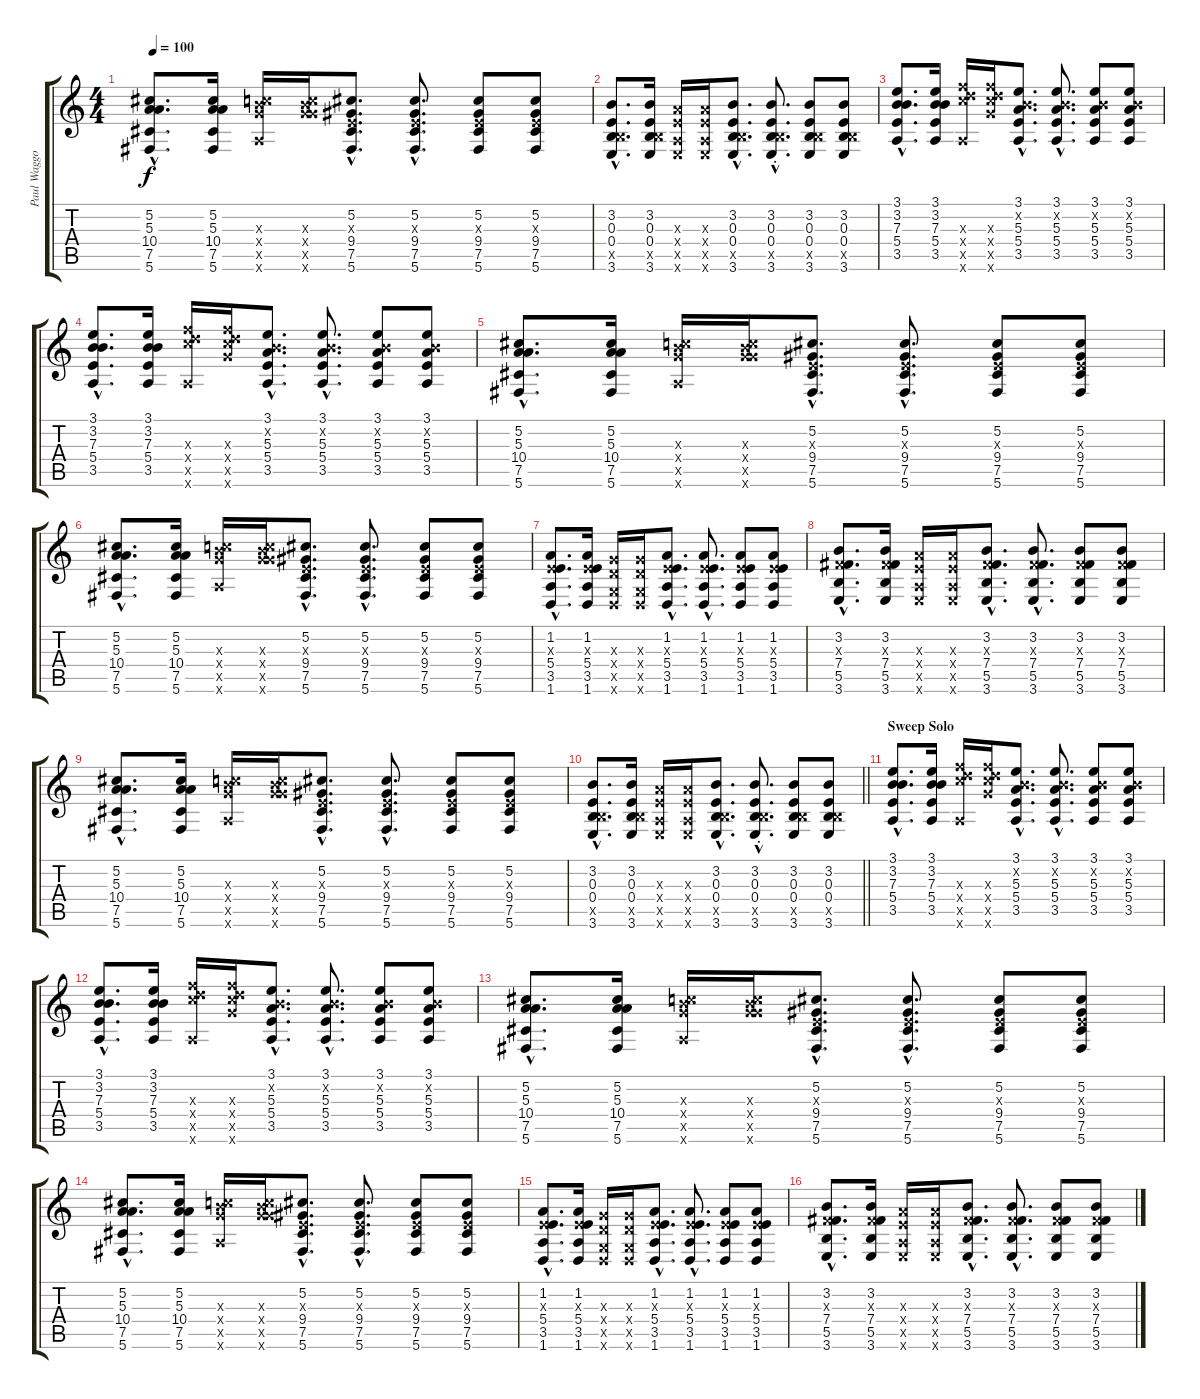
\track ("Paul Waggoner" "Paul Waggo") {instrument distortionguitar}
\staff {score tabs}
\tuning (Db4 Ab3 E3 B2 Gb2 Db2) {hide}
\ts (4 4)
\tempo 100
\clef g2
\ks c
(5.2{hac} 5.3{hac} 10.4{hac} 7.5{hac} 5.6{hac}).8{d dy f} (5.2 5.3 10.4 7.5 5.6).16 (7.3{x} 8.4{x} 18.5{x} 8.6{x}).16 (7.3{x} 8.4{x} 18.5{x} 18.6{x}).16 (5.2{hac} 0.3{hac x} 9.4{hac} 7.5{hac} 5.6{hac}).8{d} (5.2{hac} 0.3{hac x} 9.4{hac} 7.5{hac} 5.6{hac}).8{d} (5.2 0.3{x} 9.4 7.5 5.6).8 (5.2 0.3{x} 9.4 7.5 5.6).8 |
(3.2{hac} 0.3{hac} 0.4{hac} 5.5{hac x} 3.6{hac}).8{d} (3.2 0.3 0.4 5.5{x} 3.6).16 (5.3{x} 5.4{x} 3.5{x} 3.6{x}).16 (5.3{x} 5.4{x} 3.5{x} 3.6{x}).16 (3.2{hac} 0.3{hac} 0.4{hac} 5.5{hac x} 3.6{hac}).8{d} (3.2{hac st} 0.3{hac st} 0.4{hac st} 5.5{hac x} 3.6{hac st}).8{d} (3.2 0.3 0.4 5.5{x} 3.6).8 (3.2 0.3 0.4 5.5{x} 3.6).8 |
(3.1{hac} 3.2{hac} 7.3{hac} 5.4{hac} 3.5{hac}).8{d} (3.1 3.2 7.3 5.4 3.5).16 (10.3{x} 18.4{x} 18.5{x} 8.6{x}).16 (10.3{x} 18.4{x} 18.5{x} 18.6{x}).16 (3.1{hac} 3.2{hac x} 5.3{hac} 5.4{hac} 3.5{hac}).8{d} (3.1{hac} 3.2{hac x} 5.3{hac} 5.4{hac} 3.5{hac}).8{d} (3.1 3.2{x} 5.3 5.4 3.5).8 (3.1 3.2{x} 5.3 5.4 3.5).8 |
(3.1{hac} 3.2{hac} 7.3{hac} 5.4{hac} 3.5{hac}).8{d} (3.1 3.2 7.3 5.4 3.5).16 (10.3{x} 18.4{x} 18.5{x} 8.6{x}).16 (10.3{x} 18.4{x} 18.5{x} 18.6{x}).16 (3.1{hac} 3.2{hac x} 5.3{hac} 5.4{hac} 3.5{hac}).8{d} (3.1{hac} 3.2{hac x} 5.3{hac} 5.4{hac} 3.5{hac}).8{d} (3.1 3.2{x} 5.3 5.4 3.5).8 (3.1 3.2{x} 5.3 5.4 3.5).8 |
(5.2{hac} 5.3{hac} 10.4{hac} 7.5{hac} 5.6{hac}).8{d} (5.2 5.3 10.4 7.5 5.6).16 (7.3{x} 8.4{x} 18.5{x} 8.6{x}).16 (7.3{x} 8.4{x} 18.5{x} 18.6{x}).16 (5.2{hac} 0.3{hac x} 9.4{hac} 7.5{hac} 5.6{hac}).8{d} (5.2{hac} 0.3{hac x} 9.4{hac} 7.5{hac} 5.6{hac}).8{d} (5.2 0.3{x} 9.4 7.5 5.6).8 (5.2 0.3{x} 9.4 7.5 5.6).8 |
(5.2{hac} 5.3{hac} 10.4{hac} 7.5{hac} 5.6{hac}).8{d} (5.2 5.3 10.4 7.5 5.6).16 (7.3{x} 8.4{x} 18.5{x} 8.6{x}).16 (7.3{x} 8.4{x} 18.5{x} 18.6{x}).16 (5.2{hac} 0.3{hac x} 9.4{hac} 7.5{hac} 5.6{hac}).8{d} (5.2{hac} 0.3{hac x} 9.4{hac} 7.5{hac} 5.6{hac}).8{d} (5.2 0.3{x} 9.4 7.5 5.6).8 (5.2 0.3{x} 9.4 7.5 5.6).8 |
(1.2{hac} 0.3{hac x} 5.4{hac} 3.5{hac} 1.6{hac}).8{d} (1.2 0.3{x} 5.4 3.5 1.6).16 (3.3{x} 3.4{x} 1.5{x} 1.6{x}).16 (3.3{x} 3.4{x} 1.5{x} 1.6{x}).16 (1.2{hac} 0.3{hac x} 5.4{hac} 3.5{hac} 1.6{hac}).8{d} (1.2{hac} 0.3{hac x} 5.4{hac} 3.5{hac} 1.6{hac}).8{d} (1.2 0.3{x} 5.4 3.5 1.6).8 (1.2 0.3{x} 5.4 3.5 1.6).8 |
(3.2{hac} 2.3{hac x} 7.4{hac} 5.5{hac} 3.6{hac}).8{d} (3.2 2.3{x} 7.4 5.5 3.6).16 (5.3{x} 5.4{x} 3.5{x} 3.6{x}).16 (5.3{x} 5.4{x} 3.5{x} 3.6{x}).16 (3.2{hac} 2.3{hac x} 7.4{hac} 5.5{hac} 3.6{hac}).8{d} (3.2{hac} 2.3{hac x} 7.4{hac} 5.5{hac} 3.6{hac}).8{d} (3.2 2.3{x} 7.4 5.5 3.6).8 (3.2 2.3{x} 7.4 5.5 3.6).8 |
(5.2{hac} 5.3{hac} 10.4{hac} 7.5{hac} 5.6{hac}).8{d} (5.2 5.3 10.4 7.5 5.6).16 (7.3{x} 8.4{x} 18.5{x} 8.6{x}).16 (7.3{x} 8.4{x} 18.5{x} 18.6{x}).16 (5.2{hac} 0.3{hac x} 9.4{hac} 7.5{hac} 5.6{hac}).8{d} (5.2{hac} 0.3{hac x} 9.4{hac} 7.5{hac} 5.6{hac}).8{d} (5.2 0.3{x} 9.4 7.5 5.6).8 (5.2 0.3{x} 9.4 7.5 5.6).8 |
\barLineRight lightlight
(3.2{hac} 0.3{hac} 0.4{hac} 5.5{hac x} 3.6{hac}).8{d} (3.2 0.3 0.4 5.5{x} 3.6).16 (5.3{x} 5.4{x} 3.5{x} 3.6{x}).16 (5.3{x} 5.4{x} 3.5{x} 3.6{x}).16 (3.2{hac} 0.3{hac} 0.4{hac} 5.5{hac x} 3.6{hac}).8{d} (3.2{hac st} 0.3{hac st} 0.4{hac st} 5.5{hac x} 3.6{hac st}).8{d} (3.2 0.3 0.4 5.5{x} 3.6).8 (3.2 0.3 0.4 5.5{x} 3.6).8 |
\section ("" "Sweep Solo")
(3.1{hac} 3.2{hac} 7.3{hac} 5.4{hac} 3.5{hac}).8{d} (3.1 3.2 7.3 5.4 3.5).16 (10.3{x} 18.4{x} 18.5{x} 8.6{x}).16 (10.3{x} 18.4{x} 18.5{x} 18.6{x}).16 (3.1{hac} 3.2{hac x} 5.3{hac} 5.4{hac} 3.5{hac}).8{d} (3.1{hac} 3.2{hac x} 5.3{hac} 5.4{hac} 3.5{hac}).8{d} (3.1 3.2{x} 5.3 5.4 3.5).8 (3.1 3.2{x} 5.3 5.4 3.5).8 |
(3.1{hac} 3.2{hac} 7.3{hac} 5.4{hac} 3.5{hac}).8{d} (3.1 3.2 7.3 5.4 3.5).16 (10.3{x} 18.4{x} 18.5{x} 8.6{x}).16 (10.3{x} 18.4{x} 18.5{x} 18.6{x}).16 (3.1{hac} 3.2{hac x} 5.3{hac} 5.4{hac} 3.5{hac}).8{d} (3.1{hac} 3.2{hac x} 5.3{hac} 5.4{hac} 3.5{hac}).8{d} (3.1 3.2{x} 5.3 5.4 3.5).8 (3.1 3.2{x} 5.3 5.4 3.5).8 |
(5.2{hac} 5.3{hac} 10.4{hac} 7.5{hac} 5.6{hac}).8{d} (5.2 5.3 10.4 7.5 5.6).16 (7.3{x} 8.4{x} 18.5{x} 8.6{x}).16 (7.3{x} 8.4{x} 18.5{x} 18.6{x}).16 (5.2{hac} 0.3{hac x} 9.4{hac} 7.5{hac} 5.6{hac}).8{d} (5.2{hac} 0.3{hac x} 9.4{hac} 7.5{hac} 5.6{hac}).8{d} (5.2 0.3{x} 9.4 7.5 5.6).8 (5.2 0.3{x} 9.4 7.5 5.6).8 |
(5.2{hac} 5.3{hac} 10.4{hac} 7.5{hac} 5.6{hac}).8{d} (5.2 5.3 10.4 7.5 5.6).16 (7.3{x} 8.4{x} 18.5{x} 8.6{x}).16 (7.3{x} 8.4{x} 18.5{x} 18.6{x}).16 (5.2{hac} 0.3{hac x} 9.4{hac} 7.5{hac} 5.6{hac}).8{d} (5.2{hac} 0.3{hac x} 9.4{hac} 7.5{hac} 5.6{hac}).8{d} (5.2 0.3{x} 9.4 7.5 5.6).8 (5.2 0.3{x} 9.4 7.5 5.6).8 |
(1.2{hac} 0.3{hac x} 5.4{hac} 3.5{hac} 1.6{hac}).8{d} (1.2 0.3{x} 5.4 3.5 1.6).16 (3.3{x} 3.4{x} 1.5{x} 1.6{x}).16 (3.3{x} 3.4{x} 1.5{x} 1.6{x}).16 (1.2{hac} 0.3{hac x} 5.4{hac} 3.5{hac} 1.6{hac}).8{d} (1.2{hac} 0.3{hac x} 5.4{hac} 3.5{hac} 1.6{hac}).8{d} (1.2 0.3{x} 5.4 3.5 1.6).8 (1.2 0.3{x} 5.4 3.5 1.6).8 |
(3.2{hac} 2.3{hac x} 7.4{hac} 5.5{hac} 3.6{hac}).8{d} (3.2 2.3{x} 7.4 5.5 3.6).16 (5.3{x} 5.4{x} 3.5{x} 3.6{x}).16 (5.3{x} 5.4{x} 3.5{x} 3.6{x}).16 (3.2{hac} 2.3{hac x} 7.4{hac} 5.5{hac} 3.6{hac}).8{d} (3.2{hac} 2.3{hac x} 7.4{hac} 5.5{hac} 3.6{hac}).8{d} (3.2 2.3{x} 7.4 5.5 3.6).8 (3.2 2.3{x} 7.4 5.5 3.6).8
